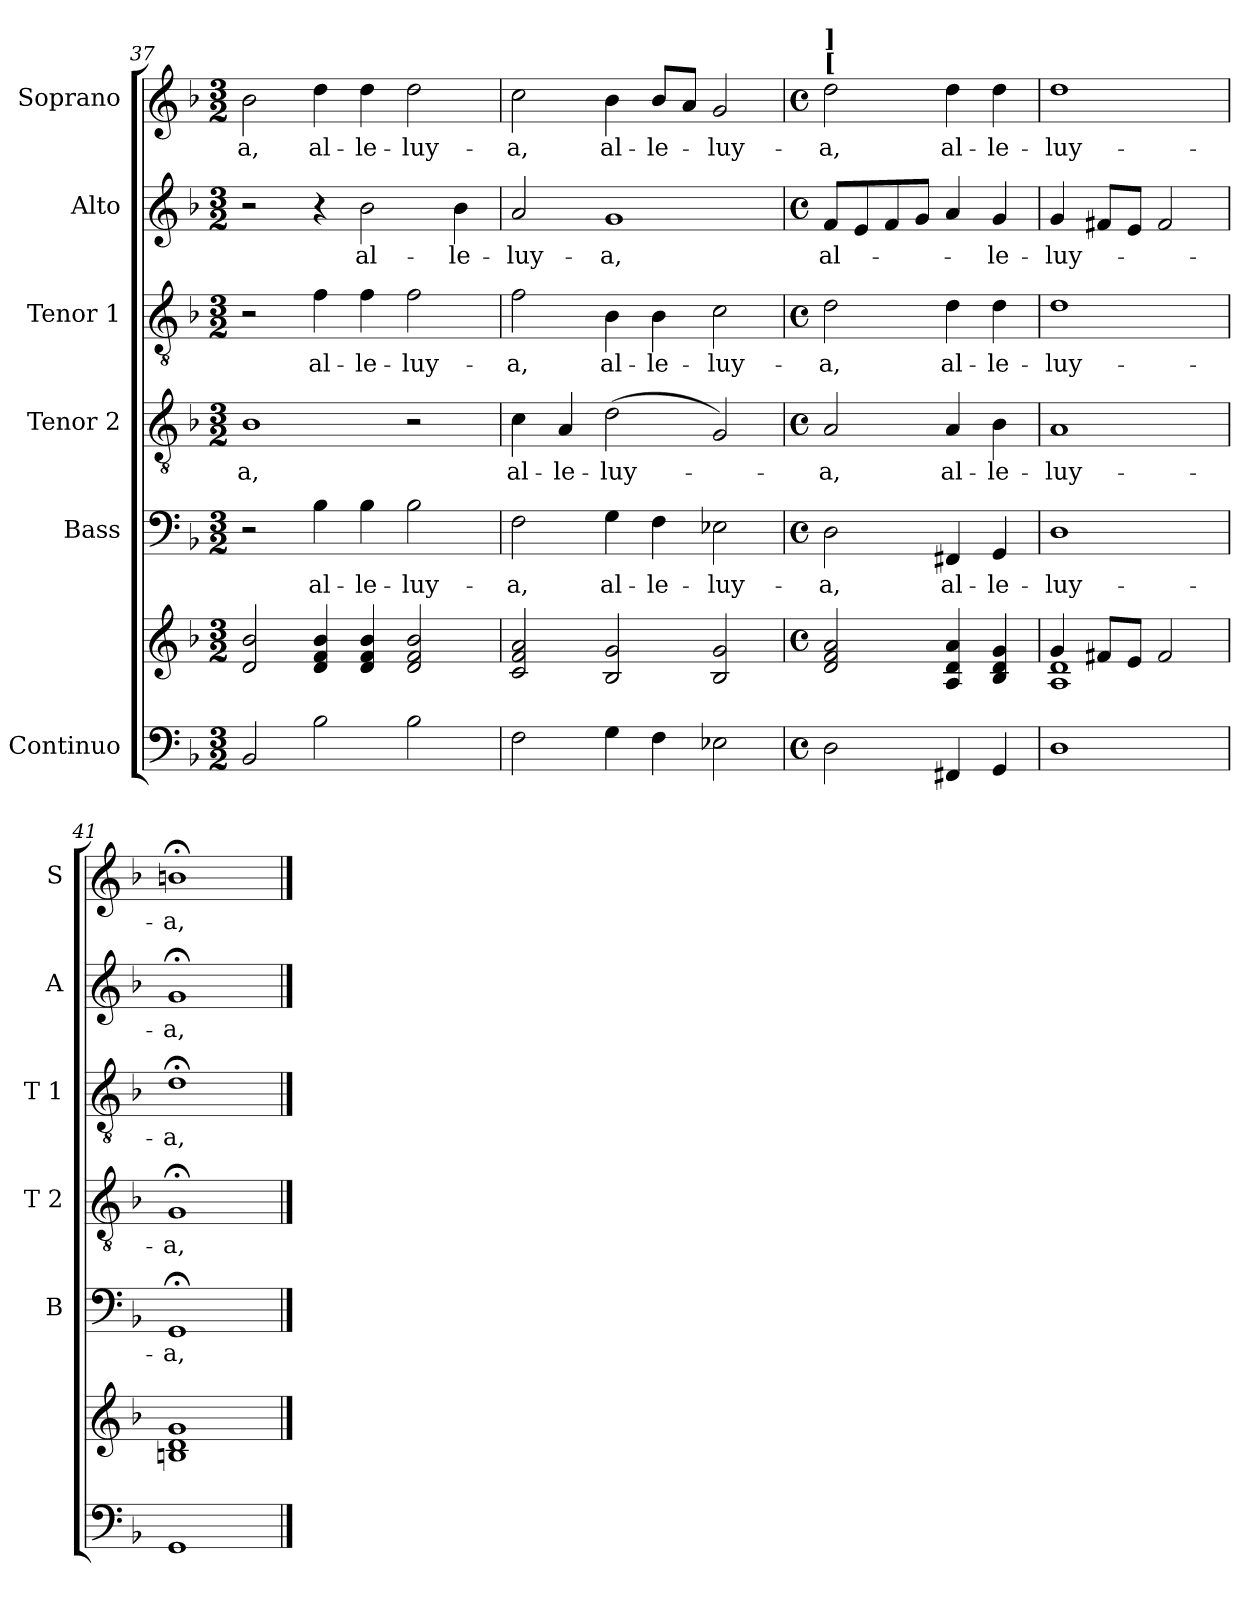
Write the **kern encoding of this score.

**kern	**kern	**kern	**text	**kern	**text	**kern	**text	**kern	**text	**kern	**text
*part6	*part6	*part5	*part5	*part4	*part4	*part3	*part3	*part2	*part2	*part1	*part1
*staff7	*staff6	*staff5	*staff5	*staff4	*staff4	*staff3	*staff3	*staff2	*staff2	*staff1	*staff1
*I"Continuo	*	*I"Bass	*	*I"Tenor 2	*	*I"Tenor 1	*	*I"Alto	*	*I"Soprano	*
*	*	*I'B	*	*I'T 2	*	*I'T 1	*	*I'A	*	*I'S	*
!!LO:LB:g=z
*clefF4	*clefG2	*clefF4	*	*clefGv2	*	*clefGv2	*	*clefG2	*	*clefG2	*
*k[b-]	*k[b-]	*k[b-]	*	*k[b-]	*	*k[b-]	*	*k[b-]	*	*k[b-]	*
*F:	*F:	*F:	*	*F:	*	*F:	*	*F:	*	*F:	*
*M3/2	*M3/2	*M3/2	*	*M3/2	*	*M3/2	*	*M3/2	*	*M3/2	*
=37	=37	=37	=37	=37	=37	=37	=37	=37	=37	=37	=37
!	!	!	!	!	!LO:LY:b	!	!	!	!	!	!LO:LY:b
2BB-/	2d!/ 2b-!/	2r	.	1B-	-a,	2r	.	2r	.	2b-\	-a,
!	!	!	!LO:LY:b	!	!	!	!LO:LY:b	!	!	!	!LO:LY:b
2B-\	4d!/ 4f!/ 4b-!/	4B-\	al-	.	.	4f\	al-	4r	.	4dd\	al-
!	!	!	!LO:LY:b	!	!	!	!LO:LY:b	!	!LO:LY:b	!	!LO:LY:b
.	4d!/ 4f!/ 4b-!/	4B-\	-le-	.	.	4f\	-le-	2b-\	al-	4dd\	-le-
!	!	!	!LO:LY:b	!	!	!	!LO:LY:b	!	!	!	!LO:LY:b
2B-\	2d!/ 2f!/ 2b-!/	2B-\	-luy-	2r	.	2f\	-luy-	.	.	2dd\	-luy-
!	!	!	!	!	!	!	!	!	!LO:LY:b	!	!
.	.	.	.	.	.	.	.	4b-\	-le-	.	.
=38	=38	=38	=38	=38	=38	=38	=38	=38	=38	=38	=38
!	!	!	!LO:LY:b	!	!LO:LY:b	!	!LO:LY:b	!	!LO:LY:b	!	!LO:LY:b
2F\	2c!/ 2f!/ 2a!/	2F\	-a,	4c\	al-	2f\	-a,	2a/	-luy-	2cc\	-a,
!	!	!	!	!	!LO:LY:b	!	!	!	!	!	!
.	.	.	.	4A/	-le-	.	.	.	.	.	.
!	!	!	!LO:LY:b	!	!LO:LY:b	!	!LO:LY:b	!	!LO:LY:b	!	!LO:LY:b
4G\	2B-!/ 2g!/	4G\	al-	(>2d\	-luy-	4B-\	al-	1g	-a,	4b-\	al-
!	!	!	!LO:LY:b	!	!	!	!LO:LY:b	!	!	!	!LO:LY:b
4F\	.	4F\	-le-	.	.	4B-\	-le-	.	.	8b-/L	-le-
.	.	.	.	.	.	.	.	.	.	8a/J	.
!	!	!	!LO:LY:b	!	!	!	!LO:LY:b	!	!	!	!LO:LY:b
2E-X\	2B-!/ 2g!/	2E-X\	-luy-	2G/)	.	2c\	-luy-	.	.	2g/	-luy-
=39	=39	=39	=39	=39	=39	=39	=39	=39	=39	=39	=39
*M4/4	*M4/4	*M4/4	*	*M4/4	*	*M4/4	*	*M4/4	*	*M4/4	*
*met(c)	*met(c)	*met(c)	*	*met(c)	*	*met(c)	*	*met(c)	*	*met(c)	*
*	*	*	*	*	*	*	*	*	*	*MM88	*
!	!	!	!	!	!	!	!	!	!	!LO:TX:a:B:t=[	!
!	!	!	!	!	!	!	!	!	!	!LO:TX:a:B:t=]	!
!	!	!	!LO:LY:b	!	!LO:LY:b	!	!LO:LY:b	!	!LO:LY:b	!	!LO:LY:b
2D\	2d!/ 2f!/ 2a!/	2D\	-a,	2A/	-a,	2d\	-a,	8f/L	al-	2dd\	-a,
.	.	.	.	.	.	.	.	8e/	.	.	.
.	.	.	.	.	.	.	.	8f/	.	.	.
.	.	.	.	.	.	.	.	8g/J	.	.	.
!	!	!	!LO:LY:b	!	!LO:LY:b	!	!LO:LY:b	!	!	!	!LO:LY:b
4FF#X/	4A!/ 4d!/ 4a!/	4FF#X/	al-	4A/	al-	4d\	al-	4a/	.	4dd\	al-
!	!	!	!LO:LY:b	!	!LO:LY:b	!	!LO:LY:b	!	!LO:LY:b	!	!LO:LY:b
4GG/	4B-!/ 4d!/ 4g!/	4GG/	-le-	4B-\	-le-	4d\	-le-	4g/	-le-	4dd\	-le-
=40	=40	=40	=40	=40	=40	=40	=40	=40	=40	=40	=40
*	*^	*	*	*	*	*	*	*	*	*	*
!	!	!	!	!LO:LY:b	!	!LO:LY:b	!	!LO:LY:b	!	!LO:LY:b	!	!LO:LY:b
1D	4g!/	1A! 1d!	1D	-luy-	1A	-luy-	1d	-luy-	4g/	-luy-	1dd	-luy-
.	8f#X!/L	.	.	.	.	.	.	.	8f#X/L	.	.	.
.	8e!/J	.	.	.	.	.	.	.	8e/J	.	.	.
.	2f#!/	.	.	.	.	.	.	.	2f#/	.	.	.
*	*v	*v	*	*	*	*	*	*	*	*	*	*
=41	=41	=41	=41	=41	=41	=41	=41	=41	=41	=41	=41
!	!	!	!LO:LY:b	!	!LO:LY:b	!	!LO:LY:b	!	!LO:LY:b	!	!LO:LY:b
1GG	1Bn! 1d! 1g!	1GG;<	-a,	1G;<	-a,	1d;<	-a,	1g;<	-a,	1bn;<	-a,
==	==	==	==	==	==	==	==	==	==	==	==
*-	*-	*-	*-	*-	*-	*-	*-	*-	*-	*-	*-
